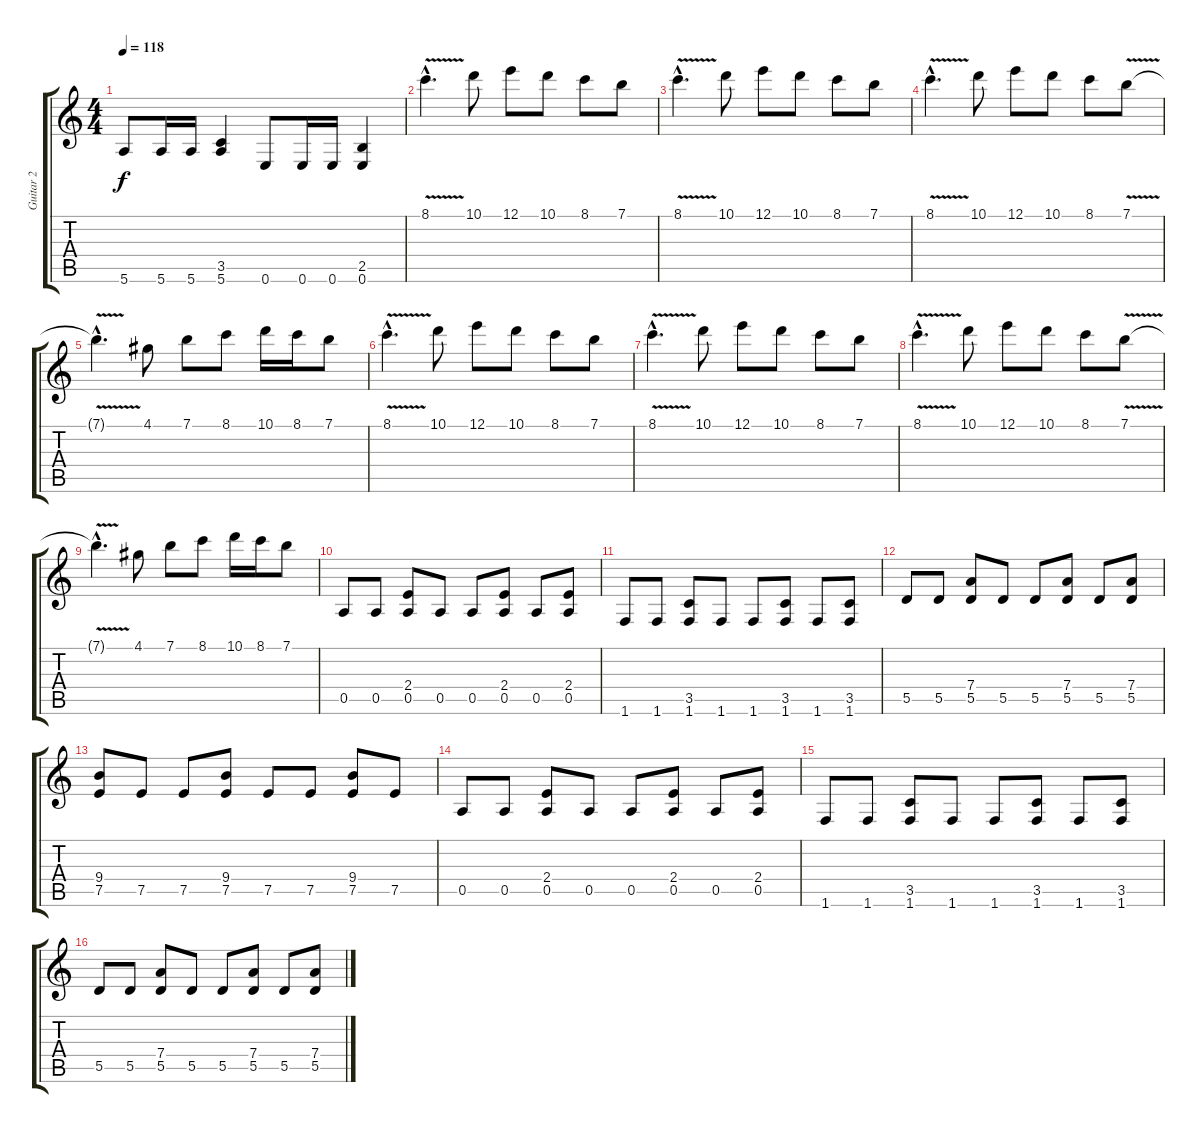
\track ("Guitar 2" "Guitar 2") {instrument distortionguitar}
\staff {score tabs}
\tuning (E4 B3 G3 D3 A2 E2) {hide}
\ts (4 4)
\tempo 118
\clef g2
\ks c
5.6.8{dy f} 5.6.16 5.6.16 (3.5 5.6).4 0.6.8 0.6.16 0.6.16 (2.5 0.6).4 |
8.1{v hac}.4{d} 10.1.8 12.1.8 10.1.8 8.1.8 7.1.8 |
8.1{v hac}.4{d} 10.1.8 12.1.8 10.1.8 8.1.8 7.1.8 |
8.1{v hac}.4{d} 10.1.8 12.1.8 10.1.8 8.1.8 7.1{v}.8 |
7.1{v hac t}.4{d} 4.1.8 7.1.8 8.1.8 10.1.16 8.1.16 7.1.8 |
8.1{v hac}.4{d} 10.1.8 12.1.8 10.1.8 8.1.8 7.1.8 |
8.1{v hac}.4{d} 10.1.8 12.1.8 10.1.8 8.1.8 7.1.8 |
8.1{v hac}.4{d} 10.1.8 12.1.8 10.1.8 8.1.8 7.1{v}.8 |
7.1{v hac t}.4{d} 4.1.8 7.1.8 8.1.8 10.1.16 8.1.16 7.1.8 |
0.5.8 0.5.8 (2.4 0.5).8 0.5.8 0.5.8 (2.4 0.5).8 0.5.8 (2.4 0.5).8 |
1.6.8 1.6.8 (3.5 1.6).8 1.6.8 1.6.8 (3.5 1.6).8 1.6.8 (3.5 1.6).8 |
5.5.8 5.5.8 (7.4 5.5).8 5.5.8 5.5.8 (7.4 5.5).8 5.5.8 (7.4 5.5).8 |
(9.4 7.5).8 7.5.8 7.5.8 (9.4 7.5).8 7.5.8 7.5.8 (9.4 7.5).8 7.5.8 |
0.5.8 0.5.8 (2.4 0.5).8 0.5.8 0.5.8 (2.4 0.5).8 0.5.8 (2.4 0.5).8 |
1.6.8 1.6.8 (3.5 1.6).8 1.6.8 1.6.8 (3.5 1.6).8 1.6.8 (3.5 1.6).8 |
5.5.8 5.5.8 (7.4 5.5).8 5.5.8 5.5.8 (7.4 5.5).8 5.5.8 (7.4 5.5).8
